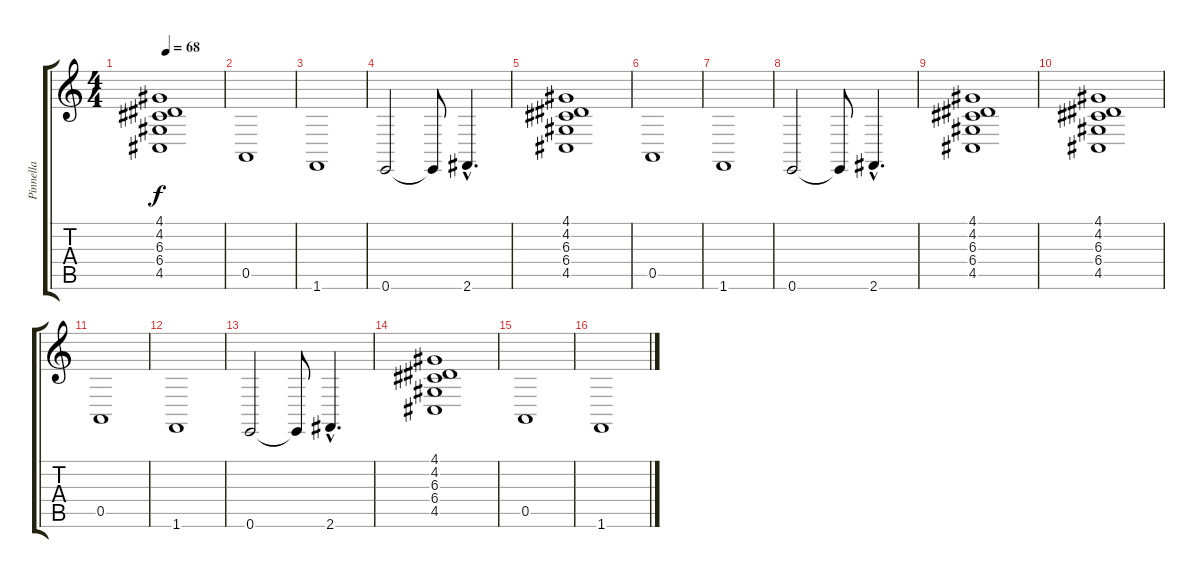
\track ("Pinnella" "Pinnella") {instrument stringensemble1}
\staff {score tabs}
\tuning (E4 B3 G3 D3 A2 E2) {hide}
\ts (4 4)
\tempo 68
\clef g2
\ks c
(4.1 4.2 6.3 6.4 4.5).1{dy f instrument stringensemble1} |
0.5.1 |
1.6.1 |
0.6.2 0.6{t}.8 2.6{hac}.4{d} |
(4.1 4.2 6.3 6.4 4.5).1 |
0.5.1 |
1.6.1 |
0.6.2 0.6{t}.8 2.6{hac}.4{d} |
(4.1 4.2 6.3 6.4 4.5).1 |
(4.1 4.2 6.3 6.4 4.5).1 |
0.5.1 |
1.6.1 |
0.6.2 0.6{t}.8 2.6{hac}.4{d} |
(4.1 4.2 6.3 6.4 4.5).1 |
0.5.1 |
1.6.1
